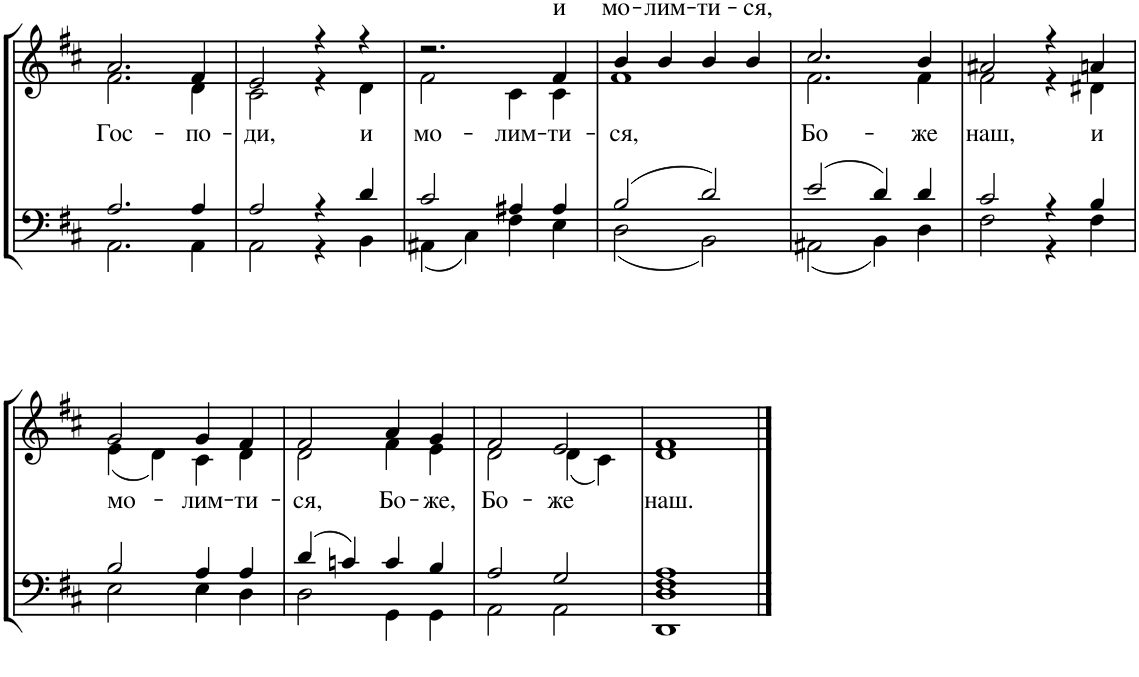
**kern	**kern	**text
*part1	*part1	*part1
*staff2	*staff1	*staff1
*I"Piano	*	*
*I'Pno.	*	*
!!LO:PB:g=z
*clefF4	*clefG2	*
*k[f#c#]	*k[f#c#]	*
*M4/4	*M4/4	*
*met(c)	*met(c)	*
=56	=56	=56
*^	*^	*
!	!	!	!	!LO:LY:b
2.A/	2.AA\	2.a/	2.f#\	Гос-
!	!	!	!	!LO:LY:b
4A/	4AA\	4f#/	4d\	-по-
=57	=57	=57	=57	=57
!	!	!	!	!LO:LY:b
2A/	2AA\	2e/	2c#\	-ди,
4r	4r	4r	4r	.
!	!	!	!	!LO:LY:b
4d/	4BB\	4r	4d\	и
=58	=58	=58	=58	=58
!	!	!	!	!LO:LY:b
2c#/	4AA#X\	2.r	2f#\	мо-
.	4C#\	.	.	.
!	!	!	!	!LO:LY:b
4A#X/	4F#\	.	4c#\	-лим-
!	!	!	!	!LO:LY:a
!	!	!	!	!LO:LY:b
4A#/	4E\	4f#/	4c#\	-ти-
=59	=59	=59	=59	=59
!	!	!	!	!LO:LY:a
!	!	!	!	!LO:LY:b
2B/	2D\	4b/	1f#	-ся,
!	!	!	!	!LO:LY:a
.	.	4b/	.	-лим-
!	!	!	!	!LO:LY:a
2d/	2BB\	4b/	.	-ти-
!	!	!	!	!LO:LY:a
.	.	4b/	.	-ся,
=60	=60	=60	=60	=60
!	!	!	!	!LO:LY:b
2e/	2AA#X\	2.cc#/	2.f#\	Бо-
4d/	4BB\	.	.	.
!	!	!	!	!LO:LY:b
4d/	4D\	4b/	4f#\	-же
=61	=61	=61	=61	=61
!	!	!	!	!LO:LY:b
2c#/	2F#\	2a#X/	2f#\	наш,
4r	4r	4r	4r	.
!	!	!	!	!LO:LY:b
4B/	4F#\	4an/	4d#X\	и
!!LO:LB:g=z	!!
=62	=62	=62	=62	=62
!	!	!	!	!LO:LY:b
2B/	2E\	2g/	(4e\	мо-
.	.	.	4d\)	.
!	!	!	!	!LO:LY:b
4A/	4E\	4g/	4c#\	-лим-
!	!	!	!	!LO:LY:b
4A/	4D\	4f#/	4d\	-ти-
=63	=63	=63	=63	=63
!	!	!	!	!LO:LY:b
4d/	2D\	2f#/	2d\	-ся,
4cn/	.	.	.	.
!	!	!	!	!LO:LY:b
4c/	4GG\	4a/	4f#\	Бо-
!	!	!	!	!LO:LY:b
4B/	4GG\	4g/	4e\	-же,
=64	=64	=64	=64	=64
!	!	!	!	!LO:LY:b
2A/	2AA\	2f#/	2d\	Бо-
!	!	!	!	!LO:LY:b
2G/	2AA\	2e/	(4d\	-же
.	.	.	4c#\)	.
=65	=65	=65	=65	=65
!	!	!	!	!LO:LY:b
1F# 1A	1DD 1D	1f#	1d	наш.
*v	*v	*	*	*
*	*v	*v	*
==	==	==
*-	*-	*-
